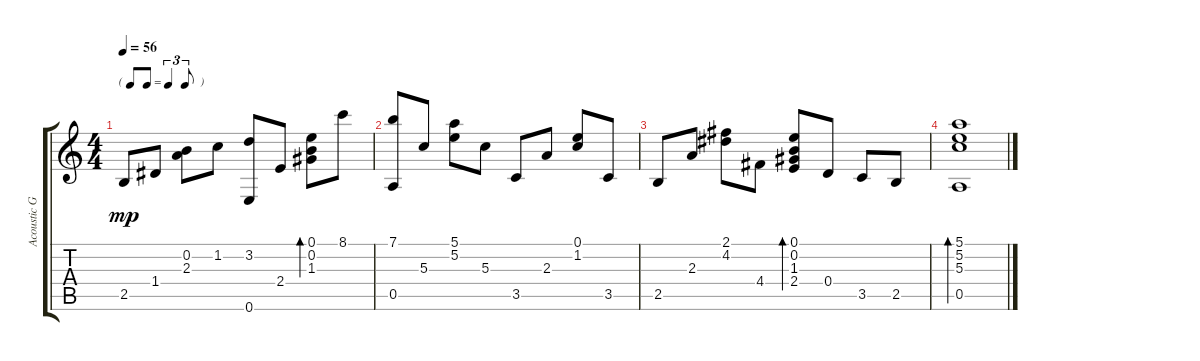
\track ("Acoustic Guitar" "Acoustic G") {instrument acousticguitarnylon}
\staff {score tabs}
\tuning (E4 B3 G3 D3 A2 E2) {hide}
\ts (4 4)
\tf triplet8th
\tempo 56
\clef g2
\ks c
2.5.8{dy mp} 1.4.8 (0.2 2.3).8 1.2.8 (3.2 0.6).8 2.4.8 (0.1 0.2 1.3).8{bd 60} 8.1.8 |
(7.1 0.5).8 5.3.8 (5.1 5.2).8 5.3.8 3.5.8 2.3.8 (0.1 1.2).8 3.5.8 |
2.5.8 2.3.8 (2.1 4.2).8 4.4.8 (0.1 0.2 1.3 2.4).8{bd 60} 0.4.8 3.5.8 2.5.8 |
(5.1 5.2 5.3 0.5).1{bd 60}
